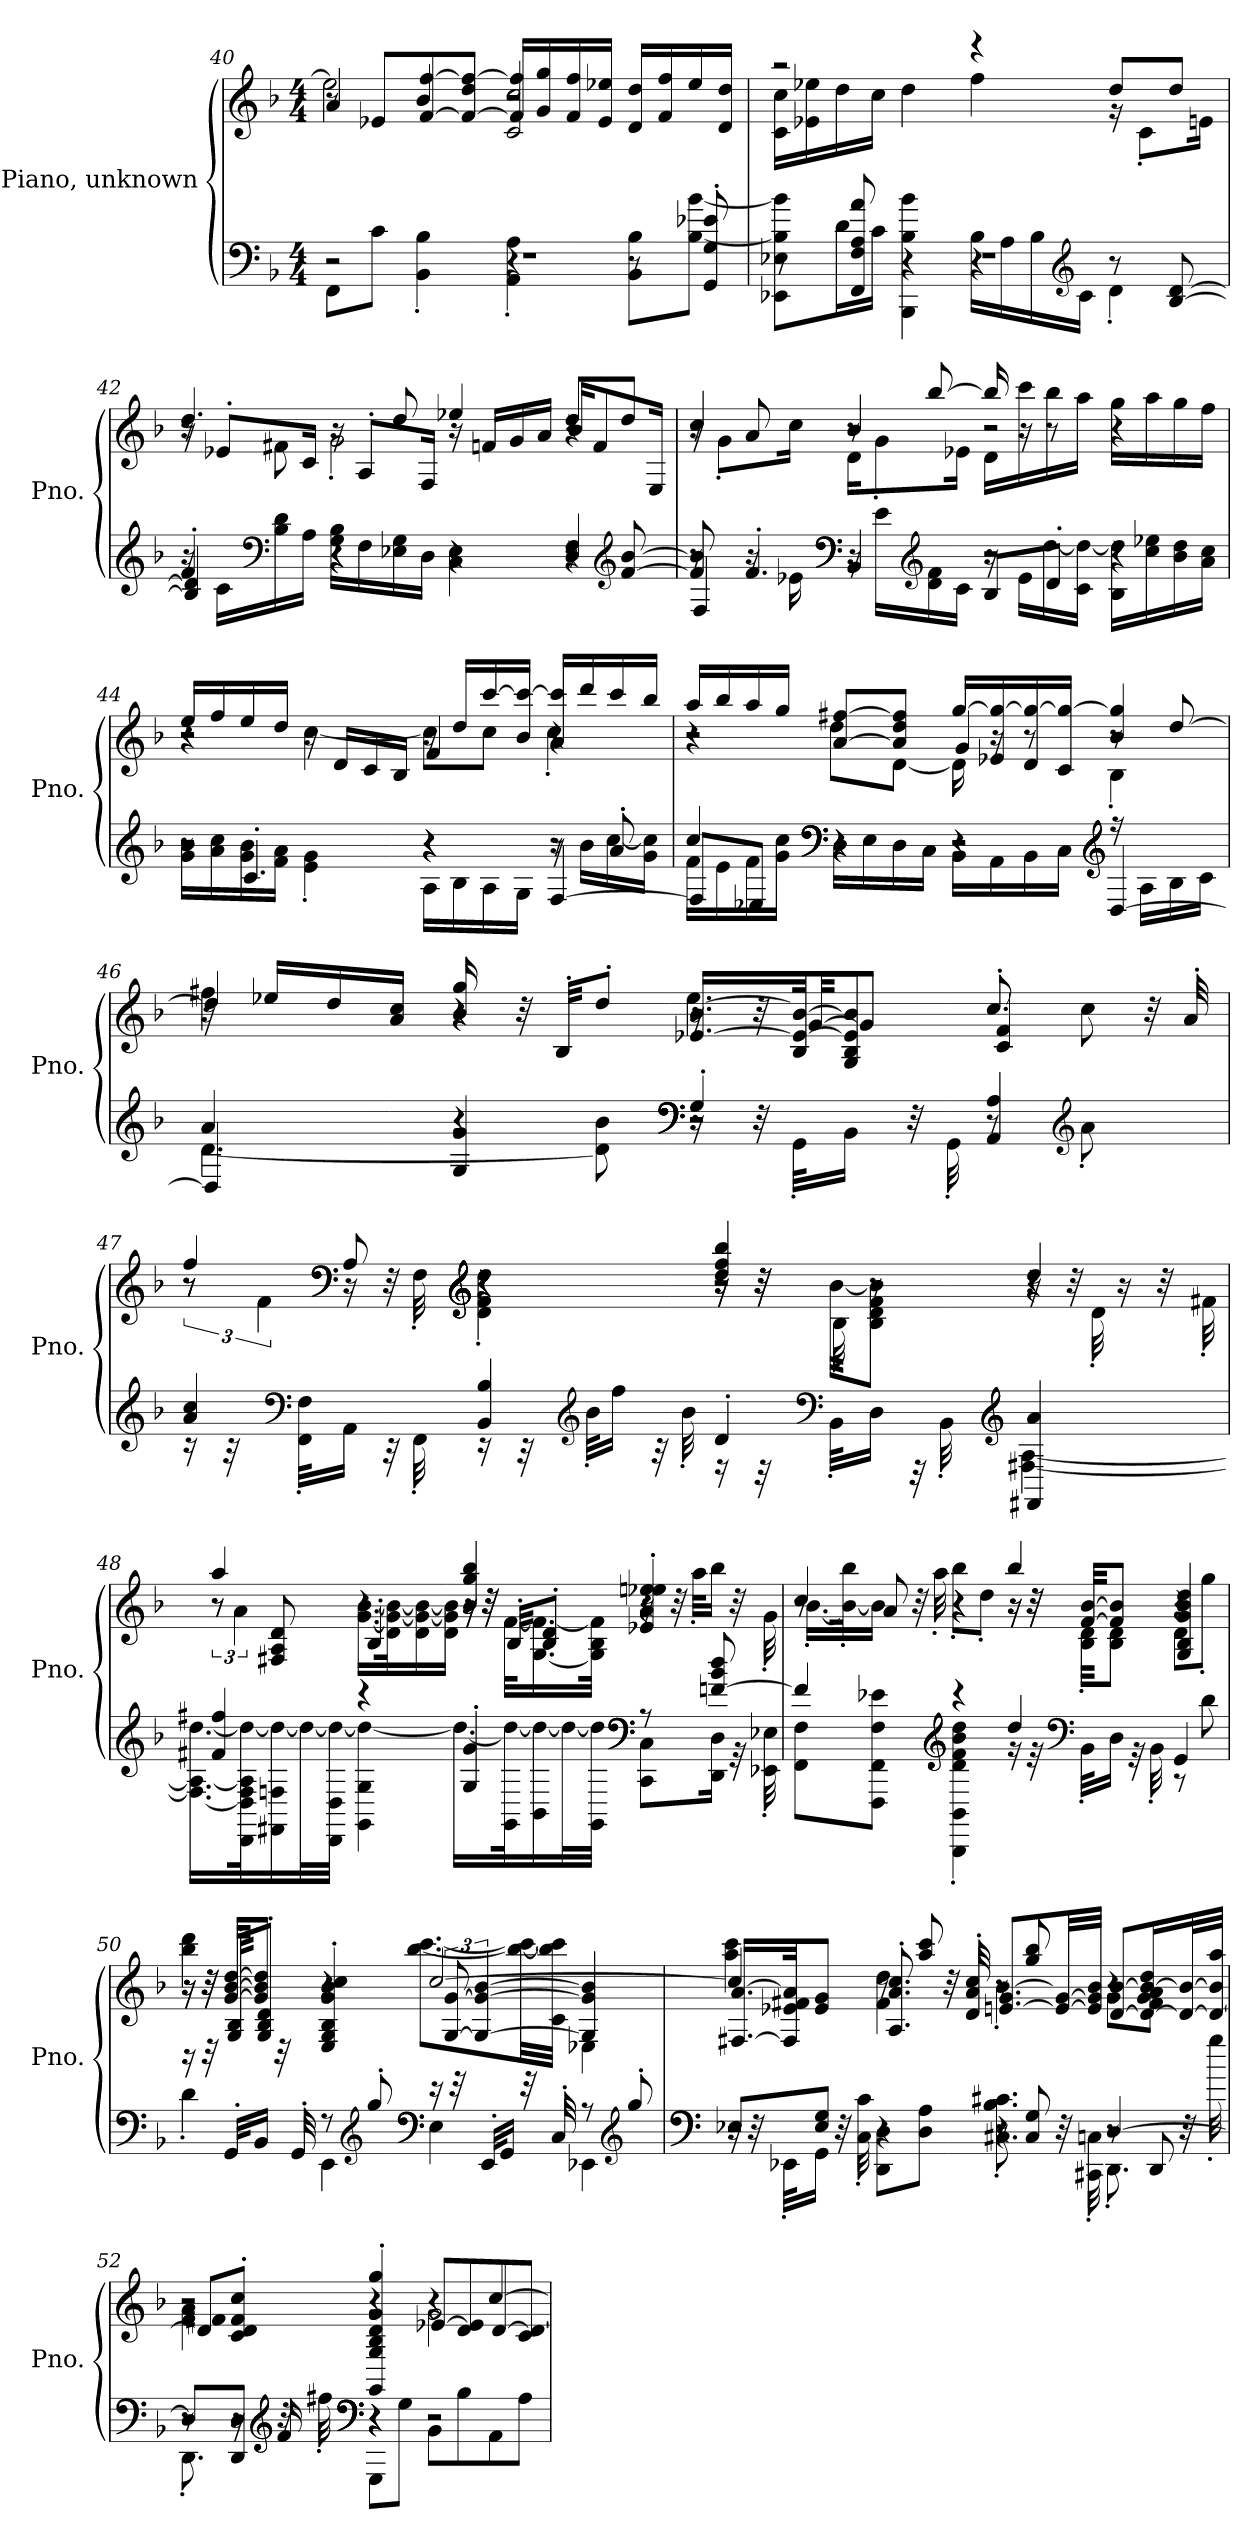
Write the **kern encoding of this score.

**kern	**kern
*part1	*part1
*staff2	*staff1
*I"Piano, unknown	*
*I'Pno.	*
*clefF4	*clefG2
*k[b-]	*k[b-]
*M4/4	*M4/4
=40	=40
*^	*^
*	*^	*	*^
1r	8FF\L	2r	4a/	2ee-\]	8r
.	8c\J	.	.	.	8e-X/L
.	4BB-\' 4B-\'	.	4b-/	.	[8f/ [8ff/
.	.	.	.	.	8f/_ 8dd/ 8ff/_J
.	4AA\' 4A\'	4r	2c/ 2cc/	2r	16f/] 16ff/]LL
.	.	.	.	.	16g/ 16gg/
.	.	.	.	.	16f/ 16ff/
.	.	.	.	.	16e-/ 16ee-X/JJ
.	8BB-\ 8B-\L	8r	.	.	16d/ 16dd/LL
.	.	.	.	.	16f/ 16ff/
.	[8B-\ [8b-\J	8GG/' 8G/' 8e-X/'	.	.	16ee-/
.	.	.	.	.	16d/ 16dd/JJ
*	*	*	*	*v	*v
!!LO:LB:g=z
=41	=41	=41	=41	=41
1r	8EE-X\ 8E-X\ 8B-\] 8b-\]L	8r	2r	16c\ 16cc\LL
.	.	.	.	16e-X\ 16ee-X\
.	16d\L	8FF/ 8F/ 8A/ 8a/	.	16dd\
.	16c\JJ	.	.	16cc\JJ
.	4BBB-\ 4B-\ 4b-\	4r	.	4dd\
.	16B-\LL	4r	4r	4ff\
.	16A\	.	.	.
.	16B-\	.	.	.
*clefG2	*	*	*	*
.	16c\JJ	.	.	.
.	4d'\	8r	8dd/L	16r
.	.	.	.	8c'\L
.	.	[8B-/ [8d/	8dd/J	.
.	.	.	.	16en\Jk
=42	=42	=42	=42	=42
*	*	*	*	*^
4f'/	16r	4B-/] 4d/]	4.dd/	8r	16r
.	16c\LL	.	.	.	8e-X'/L
*clefF4	*	*	*	*	*
.	16B-\ 16d\	.	.	8f#X\	.
.	16A\JJ	.	.	.	16c/Jk
4r	16G\ 16B-\LL	4r	.	2g'\	16r
.	16F\	.	.	.	8A'/L
.	16E-X\ 16G\	.	8dd/	.	.
.	16D\JJ	.	.	.	16F/Jk
4r	4C\ 4E-\	4r	4ee-X/	.	16r
.	.	.	.	.	16fn/LL
.	.	.	.	.	16g/
.	.	.	.	.	16a/JJ
8r	4r	4D/ 4F/	8dd/L	4r	16b-/KL
.	.	.	.	.	8f'/
*clefG2	*	*	*	*	*
[8f/ [8b-/	.	.	8dd/J	.	.
.	.	.	.	.	16E/Jk
!!LO:PB:g=z	!!	!!
=43	=43	=43	=43	=43	=43
8f/] 8b-/]	8r	4F/	4cc/	16r	8r
.	.	.	.	8g'\L	.
4.f'/	16r	.	.	.	8a/
.	16e-X\	.	.	16cc\Jk	.
*clefF4	*	*	*	*	*
.	16r	4BB-/	8r	16d\KL	4b-/
.	16e-\LL	.	.	8g'\	.
*clefG2	*	*	*	*	*
.	16d\ 16f\	.	[8bb-/	.	.
.	16c\JJ	.	.	16e-X\Jk	.
8B-/L	16r	2r	16bb-/]	16d\LL	2r
.	16e-\LL	.	16r	16ccc\	.
8d'/J	[16dd\	.	8r	16bb-\	.
.	16c\ 16dd\_JJ	.	.	16aa\JJ	.
4r	16B-\ 16dd\]LL	.	4r	16gg\LL	.
.	16cc\ 16ee-X\	.	.	16aa\	.
.	16b-\ 16dd\	.	.	16gg\	.
.	16a\ 16cc\JJ	.	.	16ff\JJ	.
!!LO:LB:g=z	!!	!!
=44	=44	=44	=44	=44	=44
2r	16g\ 16b-\LL	8r	16ee/LL	4r	2r
.	16a\ 16cc\	.	16ff/	.	.
.	16g\ 16b-\	4.c'/	16ee/	.	.
.	16f\ 16a\JJ	.	16dd/JJ	.	.
.	4e\' 4g\'	.	16r	[4cc\	.
.	.	.	16d/LL	.	.
.	.	.	16c/	.	.
.	.	.	16B-/JJ	.	.
4r	16A\LL	4r	16r	8cc\L]	4f/
.	16B-\	.	16dd/LL	.	.
.	16A\	.	[16ccc/	8cc\J	.
.	16G\JJ	.	16b-/ 16ccc/_JJ	.	.
8r	16r	[4F/	16a/ 16ccc/]LL	4cc'\	4r
.	16b-\LL	.	16ddd/	.	.
8a'/	[16cc\	.	16ccc/	.	.
.	16g\ 16cc\]JJ	.	16bb-/JJ	.	.
!!LO:LB:g=z	!!	!!
=45	=45	=45	=45	=45	=45
4cc/	16f\LL	8F/L]	16aa/LL	4r	2r
.	16e\	.	16bb-/	.	.
.	16f\	8E-X/J	16aa/	.	.
.	16g\ 16cc\JJ	.	16gg/JJ	.	.
*clefF4	*	*	*	*	*
4r	16D\LL	4r	[8a/ [8ff#X/L	8dd\L	.
.	16E-\	.	.	.	.
.	16D\	.	8a/] 8dd/ 8ff#/]J	[8d\J	.
.	16C\JJ	.	.	.	.
2r	16BB-\LL	4r	[16gg/LL	16d\]	4g/
.	16AA\	.	16e-X/ 16gg/_	16r	.
.	16BB-\	.	16d/ 16gg/_	8r	.
.	16C\JJ	.	16c/ 16gg/_JJ	.	.
*clefG2	*	*	*	*	*
.	16r	[4D/	4b-/ 4gg/]	4B-'\	8r
.	16A\LL	.	.	.	.
.	16B-\	.	.	.	[8dd/
.	16c\JJ	.	.	.	.
!!LO:LB:g=z	!!	!!
=46	=46	=46	=46	=46	=46
4a/	[4.d\	4D/]	16r	4ff#X\	4dd/]
.	.	.	16ee-X/LL	.	.
.	.	.	16dd/	.	.
.	.	.	16a/ 16cc/JJ	.	.
4G/ 4g/	.	4r	16b-/ 16gg/	4r	4r
.	.	.	32r	.	.
.	.	.	32B-'/KKL	.	.
.	8d\] 8b-\	.	8dd'/J	.	.
*clefF4	*	*	*	*	*
2r	16r	4G'/	[16.e-X/ [16.b-/LL	4.ee-\	16r
.	32r	.	.	.	32r
.	32GG'\KLL	.	32B-/ 32e-/_ 32b-/_JK	.	[32g/KKL
.	16BB-\JJ	.	8G/ 8B-/ 8e-/] 8b-/]J	.	8g/J]
.	32r	.	.	.	.
.	32GG'\	.	.	.	.
.	8r	4AA/ 4A/	8.cc'/	.	4c/ 4f/
*clefG2	*	*	*	*	*
.	8a'\	.	.	8cc\	.
.	.	.	32r	.	.
.	.	.	32a'/	.	.
*	*v	*v	*	*	*
!!LO:LB:g=z
=47	=47	=47	=47	=47
*	*	*	*	*^
4a/ 4cc/	16r	4ff/	12r	8r	8r
.	32r	.	.	.	.
.	.	.	6f\	.	.
*clefF4	*	*	*	*	*
.	32FF\' 32F\'KLL	.	.	.	.
*	*	*clefF4	*	*	*
.	16AA\JJ	.	.	8A/	16r
.	32r	.	.	.	32r
.	32FF'\	.	.	.	32F'\
*	*	*clefG2	*	*	*
4BB-/ 4B-/	16r	4r	4d\' 4f\' 4dd\'	4r	4r
.	32r	.	.	.	.
*clefG2	*	*	*	*	*
.	32b-'\KLL	.	.	.	.
.	16ff\JJ	.	.	.	.
.	32r	.	.	.	.
.	32b-'\	.	.	.	.
4d'/	16r	4dd/ 4ff/ 4bb-/	16r	2r	16r
.	32r	.	32r	.	32r
*clefF4	*	*	*	*	*
.	32BB-'\KLL	.	[32b-\KKL	.	32B-'\
.	16D\JJ	.	8B-\ 8d\ 8f\ 8b-\]J	.	8r
.	32r	.	.	.	.
.	32BB-'\	.	.	.	.
*clefG2	*	*	*	*	*
4FF#X/ 4a/	[4F#X\ [4A\	4dd/	16r	.	4r
.	.	.	32r	.	.
.	.	.	32d'\	.	.
.	.	.	16r	.	.
.	.	.	32r	.	.
.	.	.	32f#X'\	.	.
*	*	*	*	*v	*v
!!LO:LB:g=z
=48	=48	=48	=48	=48
4f#X/ 4ff#X/	16.F#\_ 16.A\_ [16.dd\LL	4aa/	12r	8r
.	.	.	6a\	.
.	32DD\ 32D\ 32F#\] 32A\] 32dd\_K	.	.	.
.	16FF#X\ 16Fn\ 16dd\_	.	.	8F#X/ 8A/ 8d/
.	32dd\L_	.	.	.
.	32DD\ 32D\ 32dd\_JJJ	.	.	.
4r	4GG\ 4G\ 4dd\_	4r	[16.g\ [16.b-\LL	4B-'/
.	.	.	32d\ 32g\_ 32b-\_K	.
.	.	.	16d\ 16g\_ 16b-\_	.
.	.	.	16d\ 16g\] 16b-\]JJ	.
4G/' 4g/'	16.dd\LL_	4b-/ 4gg/ 4bb-/	16r	16r
.	.	.	32r	32r
.	32GG\ 32dd\_K	.	[32f\KLL	32B-'/KKL
.	16BB-\ 16dd\_	.	[16.G\ 16.f\_	8B-/' 8d/'J
.	32dd\L_	.	.	.
.	32GG\ 32dd\]JJJ	.	32G\] 32B-\ 32f\]JJk	.
*clefF4	*	*	*	*
8r	8CC\ 8C\L	4e-X/' 4a/' 4ee-X/' 4een/'	16r	4r
.	.	.	32r	.
.	.	.	32aa'\KLL	.
[8fn/ 8b-/ 8dd/	16DD\ 16D\Jk	.	16bb-\JJ	.
.	32r	.	32r	.
.	32EE-X\' 32E-X\'	.	32g'\	.
!!LO:PB:g=z	!!	!!
=49	=49	=49	=49	=49
4f/]	8FF\ 8F\L	4cc/	[16.b-'\LL	8r
.	.	.	32b-\_' 32bb-\'K	.
.	8FFF\ 8FF\ 8F\ 8e-X\J	.	16b-\JJ]	8a/
.	.	.	32r	.
.	.	.	32aa'\	.
*clefG2	*	*	*	*
4r	4BBB-\' 4BB-\' 4d\' 4f\' 4b-\' 4dd\'	4r	8bb-'\L	4r
.	.	.	8dd'\J	.
4dd/	16r	4bb-/	16r	16r
.	32r	.	32r	32r
*clefF4	*	*	*	*
.	32BB-'\KLL	.	32B-\' 32d\'KKL	[32f/ [32b-/KKL
.	16D\JJ	.	8B-\ 8d\J	8f/] 8b-/]J
.	32r	.	.	.
.	32BB-'\	.	.	.
4GG/	8r	4r	8d\L	4G/ 4B-/ 4g/ 4b-/ 4dd/
.	8d\	.	8gg'\J	.
!!LO:LB:g=z	!!	!!
=50	=50	=50	=50	=50
16r	4d'\	16r	4bb-\ 4ddd\	16r
32r	.	32r	.	32r
32GG'/KLL	.	[32g/ [32b-/ [32dd/KKL	.	32G/' 32B-/'KKL
16BB-/JJ	.	8g/] 8b-/] 8dd/]J	.	8G/' 8B-/' 8d/'J
32r	.	.	.	.
32GG'/	.	.	.	.
8r	4EE\	4r	4r	4E/' 4G/' 4B-/' 4g/' 4b-/' 4cc/'
*clefG2	*	*	*	*
8gg'/	.	.	.	.
*clefF4	*	*	*	*
16r	4E\	[2cc/	[8.bb-\ [8.ccc\L	[12G/ [12g/
32r	.	.	.	.
.	.	.	.	6G/_ 6g/_ [6b-/
32EE'/KLL	.	.	.	.
16GG/JJ	.	.	.	.
32r	.	.	32bb-\_ 32ccc\_LL	.
32C'/	.	.	32c\ 32bb-\] 32ccc\]JJJ	.
8r	4EE-X\	.	4E-X\	4G/] 4g/] 4b-/]
*clefG2	*	*	*	*
8gg'/	.	.	.	.
*v	*v	*	*	*
!!LO:LB:g=z	!!	!!
=51	=51	=51	=51
*clefF4	*	*	*
*^	*	*	*
*	*^	*	*	*
2r	16r	8E-X/L	4cc/]	4aa\ 4ccc\	[16.F#X/ [16.a/LL
.	32r	.	.	.	.
.	32EE-X'\KLL	.	.	.	32F#/] 32e-X/ 32f#X/ 32a/]JK
.	16GG\JJ	8E-/ 8G/J	.	.	8e-/ 8g/J
.	32r	.	.	.	.
.	32C\' 32c\'	.	.	.	.
.	8DD\ 8D\L	4r	8r	4f#\ 4dd\	8.A/' 8.a/' 8.cc/'
.	8D\ 8A\J	.	8aa/ 8ccc/	.	.
.	.	.	.	.	32r
.	.	.	.	.	32d/' 32a/' 32cc/'
4r	8.C#X\' 8.B-\' 8.c#X\'	8r	8r	4b-'\	[8.en/ [8.g/L
.	.	8C#/ 8G/	8gg/ 8bb-/	.	.
.	32r	.	.	.	32e/_ 32g/_LL
.	32CC#X\' 32Cn\'	.	.	.	32e/] 32g/] 32b-/JJJ
8r	8.DD'\	[4D/	4r	8g\L	[8d/ [8b-/L
8DD/	.	.	.	8f#\ 8g\ 8a\J	16d/_ 16b-/_ 16dd/L
.	32r	.	.	.	32d/_ 32b-/_L
.	32gg'\	.	.	.	32d/_ 32b-/] 32aa/JJJ
!!LO:LB:g=z	!!	!!
=52	=52	=52	=52	=52	=52
8r	8.DD'\	8D/L]	2r	4f\ 4a\	8d/] 8f#X/L
16r	.	8DD/ 8D/J	.	.	8c/' 8d/' 8f#/' 8cc/'J
*clefG2	*	*	*	*	*
16f/	32r	.	.	.	.
.	32ff#X'\	.	.	.	.
*clefF4	*	*	*	*	*
4r	8GGG\L	4r	.	4r	4GG/' 4G/' 4B-/' 4d/' 4g/' 4gg/'
.	8G\J	.	.	.	.
2r	8BB-\L	2r	4r	2g\	[8e-X/L
.	8B-\	.	.	.	8d/ 8e-/]
.	8AA\	.	[4cc/	.	[8d/
.	8A\J	.	.	.	8c/ 8d/_J
*v	*v	*v	*	*	*
*	*v	*v	*v
=	=
*-	*-
